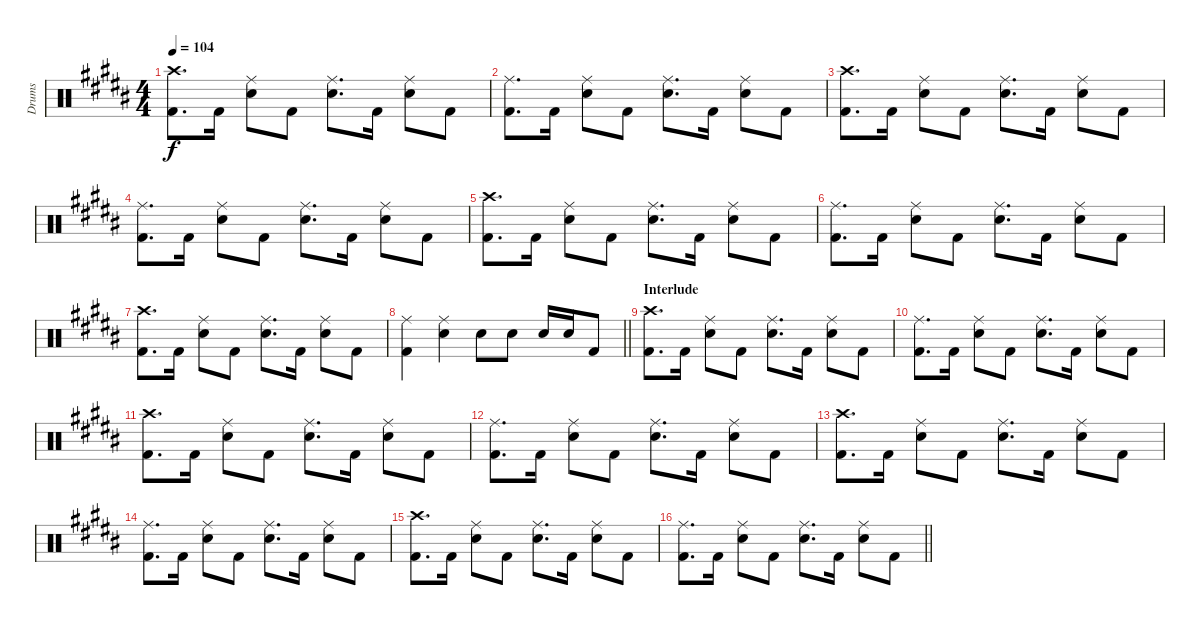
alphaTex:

\track ("Drums" "Drums") {instrument percussion}
\staff {score}
\articulation defaults
\ts (4 4)
\tempo 104
\clef neutral
\ks b
("Crash high (hit)" "Kick (hit) 2").8{d dy f} "Kick (hit) 2".16 ("Ride (middle)" "Electric Snare (hit)").8 "Kick (hit) 2".8 ("Ride (middle)" "Electric Snare (hit)").8{d} "Kick (hit) 2".16 ("Ride (middle)" "Electric Snare (hit)").8 "Kick (hit) 2".8 |
("Ride (middle)" "Kick (hit) 2").8{d} "Kick (hit) 2".16 ("Ride (middle)" "Electric Snare (hit)").8 "Kick (hit) 2".8 ("Ride (middle)" "Electric Snare (hit)").8{d} "Kick (hit) 2".16 ("Ride (middle)" "Electric Snare (hit)").8 "Kick (hit) 2".8 |
("Crash high (hit)" "Kick (hit) 2").8{d} "Kick (hit) 2".16 ("Ride (middle)" "Electric Snare (hit)").8 "Kick (hit) 2".8 ("Ride (middle)" "Electric Snare (hit)").8{d} "Kick (hit) 2".16 ("Ride (middle)" "Electric Snare (hit)").8 "Kick (hit) 2".8 |
("Ride (middle)" "Kick (hit) 2").8{d} "Kick (hit) 2".16 ("Ride (middle)" "Electric Snare (hit)").8 "Kick (hit) 2".8 ("Ride (middle)" "Electric Snare (hit)").8{d} "Kick (hit) 2".16 ("Ride (middle)" "Electric Snare (hit)").8 "Kick (hit) 2".8 |
("Crash high (hit)" "Kick (hit) 2").8{d} "Kick (hit) 2".16 ("Ride (middle)" "Electric Snare (hit)").8 "Kick (hit) 2".8 ("Ride (middle)" "Electric Snare (hit)").8{d} "Kick (hit) 2".16 ("Ride (middle)" "Electric Snare (hit)").8 "Kick (hit) 2".8 |
("Ride (middle)" "Kick (hit) 2").8{d} "Kick (hit) 2".16 ("Ride (middle)" "Electric Snare (hit)").8 "Kick (hit) 2".8 ("Ride (middle)" "Electric Snare (hit)").8{d} "Kick (hit) 2".16 ("Ride (middle)" "Electric Snare (hit)").8 "Kick (hit) 2".8 |
("Crash high (hit)" "Kick (hit) 2").8{d} "Kick (hit) 2".16 ("Ride (middle)" "Electric Snare (hit)").8 "Kick (hit) 2".8 ("Ride (middle)" "Electric Snare (hit)").8{d} "Kick (hit) 2".16 ("Ride (middle)" "Electric Snare (hit)").8 "Kick (hit) 2".8 |
\barLineRight lightlight
("Ride (middle)" "Kick (hit) 2").4 ("Ride (middle)" "Electric Snare (hit)").4 "Electric Snare (hit)".8 "Electric Snare (hit)".8 "Electric Snare (hit)".16 "Electric Snare (hit)".16 "Kick (hit) 2".8 |
\section ("" "Interlude")
("Crash high (hit)" "Kick (hit) 2").8{d} "Kick (hit) 2".16 ("Ride (middle)" "Electric Snare (hit)").8 "Kick (hit) 2".8 ("Ride (middle)" "Electric Snare (hit)").8{d} "Kick (hit) 2".16 ("Ride (middle)" "Electric Snare (hit)").8 "Kick (hit) 2".8 |
("Ride (middle)" "Kick (hit) 2").8{d} "Kick (hit) 2".16 ("Ride (middle)" "Electric Snare (hit)").8 "Kick (hit) 2".8 ("Ride (middle)" "Electric Snare (hit)").8{d} "Kick (hit) 2".16 ("Ride (middle)" "Electric Snare (hit)").8 "Kick (hit) 2".8 |
("Crash high (hit)" "Kick (hit) 2").8{d} "Kick (hit) 2".16 ("Ride (middle)" "Electric Snare (hit)").8 "Kick (hit) 2".8 ("Ride (middle)" "Electric Snare (hit)").8{d} "Kick (hit) 2".16 ("Ride (middle)" "Electric Snare (hit)").8 "Kick (hit) 2".8 |
("Ride (middle)" "Kick (hit) 2").8{d} "Kick (hit) 2".16 ("Ride (middle)" "Electric Snare (hit)").8 "Kick (hit) 2".8 ("Ride (middle)" "Electric Snare (hit)").8{d} "Kick (hit) 2".16 ("Ride (middle)" "Electric Snare (hit)").8 "Kick (hit) 2".8 |
("Crash high (hit)" "Kick (hit) 2").8{d} "Kick (hit) 2".16 ("Ride (middle)" "Electric Snare (hit)").8 "Kick (hit) 2".8 ("Ride (middle)" "Electric Snare (hit)").8{d} "Kick (hit) 2".16 ("Ride (middle)" "Electric Snare (hit)").8 "Kick (hit) 2".8 |
("Ride (middle)" "Kick (hit) 2").8{d} "Kick (hit) 2".16 ("Ride (middle)" "Electric Snare (hit)").8 "Kick (hit) 2".8 ("Ride (middle)" "Electric Snare (hit)").8{d} "Kick (hit) 2".16 ("Ride (middle)" "Electric Snare (hit)").8 "Kick (hit) 2".8 |
("Crash high (hit)" "Kick (hit) 2").8{d} "Kick (hit) 2".16 ("Ride (middle)" "Electric Snare (hit)").8 "Kick (hit) 2".8 ("Ride (middle)" "Electric Snare (hit)").8{d} "Kick (hit) 2".16 ("Ride (middle)" "Electric Snare (hit)").8 "Kick (hit) 2".8 |
\barLineRight lightlight
("Ride (middle)" "Kick (hit) 2").8{d} "Kick (hit) 2".16 ("Ride (middle)" "Electric Snare (hit)").8 "Kick (hit) 2".8 ("Ride (middle)" "Electric Snare (hit)").8{d} "Kick (hit) 2".16 ("Ride (middle)" "Electric Snare (hit)").8 "Kick (hit) 2".8
